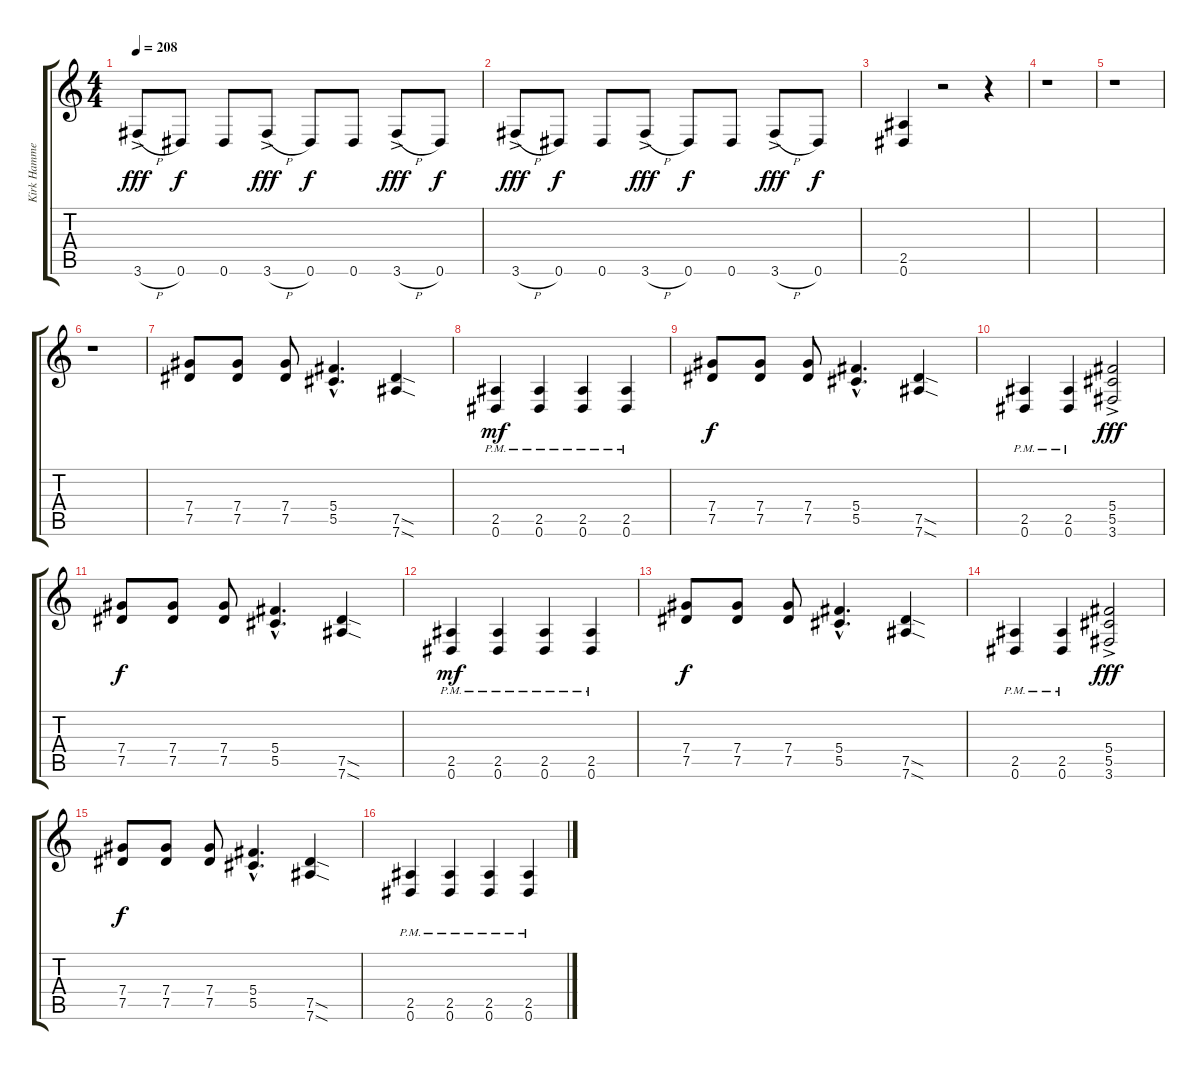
\track ("Kirk Hammett (Guitar)" "Kirk Hamme") {instrument distortionguitar}
\staff {score tabs}
\tuning (Eb4 Bb3 Gb3 Db3 Ab2 Eb2) {hide}
\ts (4 4)
\tempo 208
\clef g2
\ks c
3.6{h ac}.8{dy fff} 0.6.8{dy f} 0.6.8 3.6{h ac}.8{dy fff} 0.6.8{dy f} 0.6.8 3.6{h ac}.8{dy fff} 0.6.8{dy f} |
3.6{h ac}.8{dy fff} 0.6.8{dy f} 0.6.8 3.6{h ac}.8{dy fff} 0.6.8{dy f} 0.6.8 3.6{h ac}.8{dy fff} 0.6.8{dy f} |
(2.5 0.6).4 r.2 r.4 |
r.1 |
r.1 |
r.1 |
(7.4 7.5).8 (7.4 7.5).8 (7.4 7.5).8 (5.4{hac} 5.5{hac}).4{d} (7.5{sod} 7.6{sod}).4 |
(2.5{pm} 0.6{pm}).4{dy mf} (2.5{pm} 0.6{pm}).4 (2.5{pm} 0.6{pm}).4 (2.5{pm} 0.6{pm}).4 |
(7.4 7.5).8{dy f} (7.4 7.5).8 (7.4 7.5).8 (5.4{hac} 5.5{hac}).4{d} (7.5{sod} 7.6{sod}).4 |
(2.5{pm} 0.6{pm}).4 (2.5{pm} 0.6{pm}).4 (5.4{ac} 5.5{ac} 3.6{ac}).2{dy fff} |
(7.4 7.5).8{dy f} (7.4 7.5).8 (7.4 7.5).8 (5.4{hac} 5.5{hac}).4{d} (7.5{sod} 7.6{sod}).4 |
(2.5{pm} 0.6{pm}).4{dy mf} (2.5{pm} 0.6{pm}).4 (2.5{pm} 0.6{pm}).4 (2.5{pm} 0.6{pm}).4 |
(7.4 7.5).8{dy f} (7.4 7.5).8 (7.4 7.5).8 (5.4{hac} 5.5{hac}).4{d} (7.5{sod} 7.6{sod}).4 |
(2.5{pm} 0.6{pm}).4 (2.5{pm} 0.6{pm}).4 (5.4{ac} 5.5{ac} 3.6{ac}).2{dy fff} |
(7.4 7.5).8{dy f} (7.4 7.5).8 (7.4 7.5).8 (5.4{hac} 5.5{hac}).4{d} (7.5{sod} 7.6{sod}).4 |
(2.5{pm} 0.6{pm}).4 (2.5{pm} 0.6{pm}).4 (2.5{pm} 0.6{pm}).4 (2.5{pm} 0.6{pm}).4
